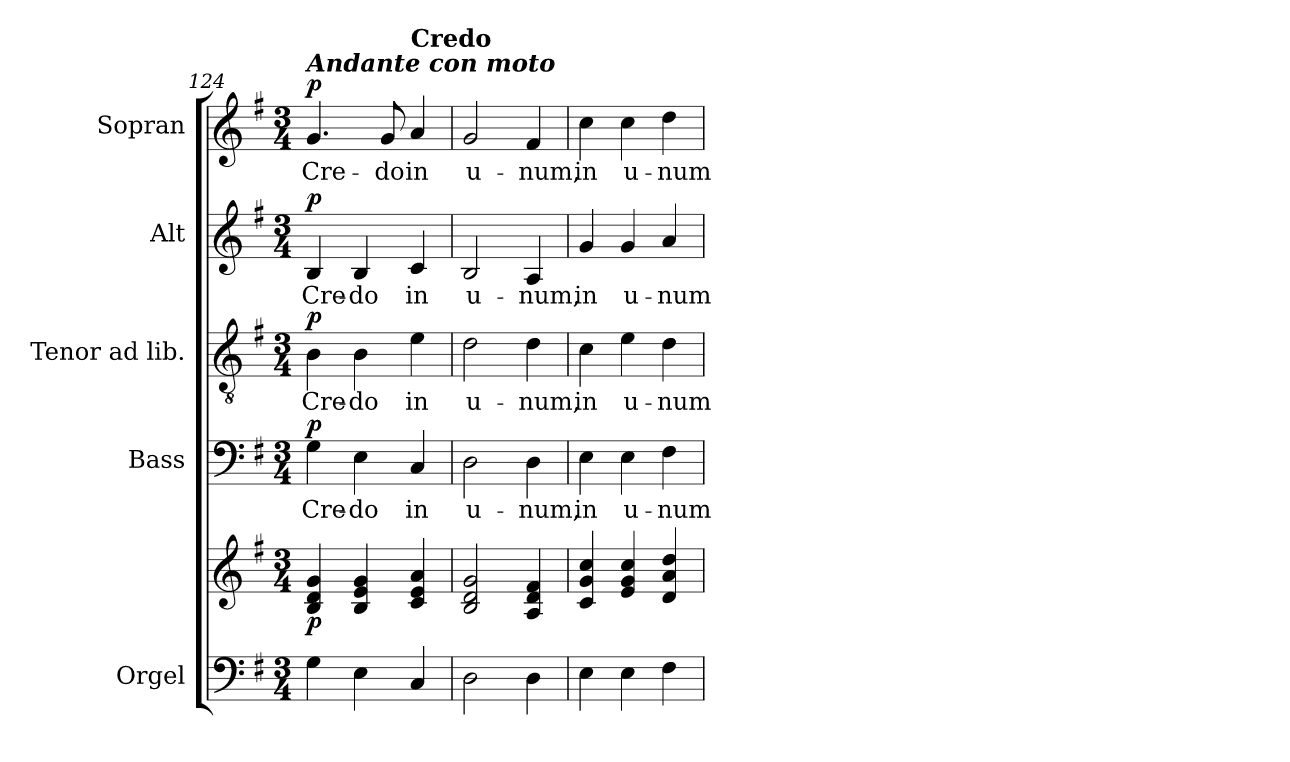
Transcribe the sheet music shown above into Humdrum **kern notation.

**kern	**kern	**dynam	**kern	**text	**dynam	**kern	**text	**dynam	**kern	**text	**dynam	**kern	**text	**dynam
*part5	*part5	*part5	*part4	*part4	*part4	*part3	*part3	*part3	*part2	*part2	*part2	*part1	*part1	*part1
*staff6	*staff5	*staff5/6	*staff4	*staff4	*staff4	*staff3	*staff3	*staff3	*staff2	*staff2	*staff2	*staff1	*staff1	*staff1
*I"Orgel	*	*	*I"Bass	*	*	*I"Tenor ad lib.	*	*	*I"Alt	*	*	*I"Sopran	*	*
*I'Org.	*	*	*I'B.	*	*	*I'T.	*	*	*I'A.	*	*	*I'S.	*	*
!!LO:PB:g=z
*clefF4	*clefG2	*	*clefF4	*	*	*clefGv2	*	*	*clefG2	*	*	*clefG2	*	*
*k[f#]	*k[f#]	*	*k[f#]	*	*	*k[f#]	*	*	*k[f#]	*	*	*k[f#]	*	*
*G:	*G:	*	*G:	*	*	*G:	*	*	*G:	*	*	*G:	*	*
*M3/4	*M3/4	*	*M3/4	*	*	*M3/4	*	*	*M3/4	*	*	*M3/4	*	*
=124	=124	=124	=124	=124	=124	=124	=124	=124	=124	=124	=124	=124	=124	=124
!	!	!	!	!	!	!	!	!	!	!	!	!LO:TX:a:Bi:t=Andante con moto	!	!
!	!	!LO:DY:b	!	!LO:LY:b	!LO:DY:a	!	!LO:LY:b	!LO:DY:a	!	!LO:LY:b	!LO:DY:a	!	!LO:LY:b	!LO:DY:a
4G\	4B/ 4d/ 4g/	p	4G\	Cre-	p	4B\	Cre-	p	4B/	Cre-	p	4.g/	Cre-	p
!	!	!	!	!LO:LY:b	!	!	!LO:LY:b	!	!	!LO:LY:b	!	!	!	!
4E\	4B/ 4e/ 4g/	.	4E\	-do	.	4B\	-do	.	4B/	-do	.	.	.	.
!	!	!	!	!	!	!	!	!	!	!	!	!	!LO:LY:b	!
.	.	.	.	.	.	.	.	.	.	.	.	8g/	-do	.
!	!	!	!	!	!	!	!	!	!	!	!	!LO:TX:a:B:t=Credo	!	!
!	!	!	!	!LO:LY:b	!	!	!LO:LY:b	!	!	!LO:LY:b	!	!	!LO:LY:b	!
4C/	4c/ 4e/ 4a/	.	4C/	in	.	4e\	in	.	4c/	in	.	4a/	in	.
=125	=125	=125	=125	=125	=125	=125	=125	=125	=125	=125	=125	=125	=125	=125
!	!	!	!	!LO:LY:b	!	!	!LO:LY:b	!	!	!LO:LY:b	!	!	!LO:LY:b	!
2D\	2B/ 2d/ 2g/	.	2D\	u-	.	2d\	u-	.	2B/	u-	.	2g/	u-	.
!	!	!	!	!LO:LY:b	!	!	!LO:LY:b	!	!	!LO:LY:b	!	!	!LO:LY:b	!
4D\	4A/ 4d/ 4f#/	.	4D\	-num,	.	4d\	-num,	.	4A/	-num,	.	4f#/	-num,	.
=126	=126	=126	=126	=126	=126	=126	=126	=126	=126	=126	=126	=126	=126	=126
!	!	!	!	!LO:LY:b	!	!	!LO:LY:b	!	!	!LO:LY:b	!	!	!LO:LY:b	!
4E\	4c/ 4g/ 4cc/	.	4E\	in	.	4c\	in	.	4g/	in	.	4cc\	in	.
!	!	!	!	!LO:LY:b	!	!	!LO:LY:b	!	!	!LO:LY:b	!	!	!LO:LY:b	!
4E\	4e/ 4g/ 4cc/	.	4E\	u-	.	4e\	u-	.	4g/	u-	.	4cc\	u-	.
!	!	!	!	!LO:LY:b	!	!	!LO:LY:b	!	!	!LO:LY:b	!	!	!LO:LY:b	!
4F#\	4d/ 4a/ 4dd/	.	4F#\	-num	.	4d\	-num	.	4a/	-num	.	4dd\	-num	.
=	=	=	=	=	=	=	=	=	=	=	=	=	=	=
*-	*-	*-	*-	*-	*-	*-	*-	*-	*-	*-	*-	*-	*-	*-
